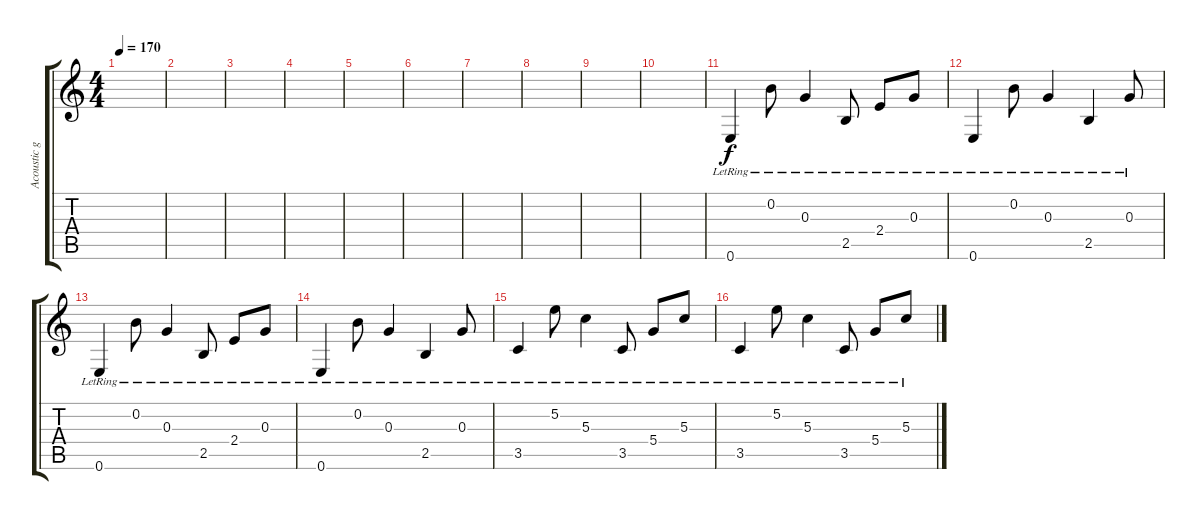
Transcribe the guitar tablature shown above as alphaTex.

\track ("Acoustic guitar" "Acoustic g") {instrument acousticguitarsteel}
\staff {score tabs}
\tuning (E4 B3 G3 D3 A2 E2) {hide}
\ts (4 4)
\tempo 170
\clef g2
\ks c
|
|
|
|
|
|
|
|
|
|
0.6{lr}.4 0.2{lr}.8 0.3{lr}.4 2.5{lr}.8 2.4{lr}.8 0.3{lr}.8 |
0.6{lr}.4 0.2{lr}.8 0.3{lr}.4 2.5{lr}.4 0.3{lr}.8 |
0.6{lr}.4 0.2{lr}.8 0.3{lr}.4 2.5{lr}.8 2.4{lr}.8 0.3{lr}.8 |
0.6{lr}.4 0.2{lr}.8 0.3{lr}.4 2.5{lr}.4 0.3{lr}.8 |
3.5{lr}.4 5.2{lr}.8 5.3{lr}.4 3.5{lr}.8 5.4{lr}.8 5.3{lr}.8 |
3.5{lr}.4 5.2{lr}.8 5.3{lr}.4 3.5{lr}.8 5.4{lr}.8 5.3{lr}.8
